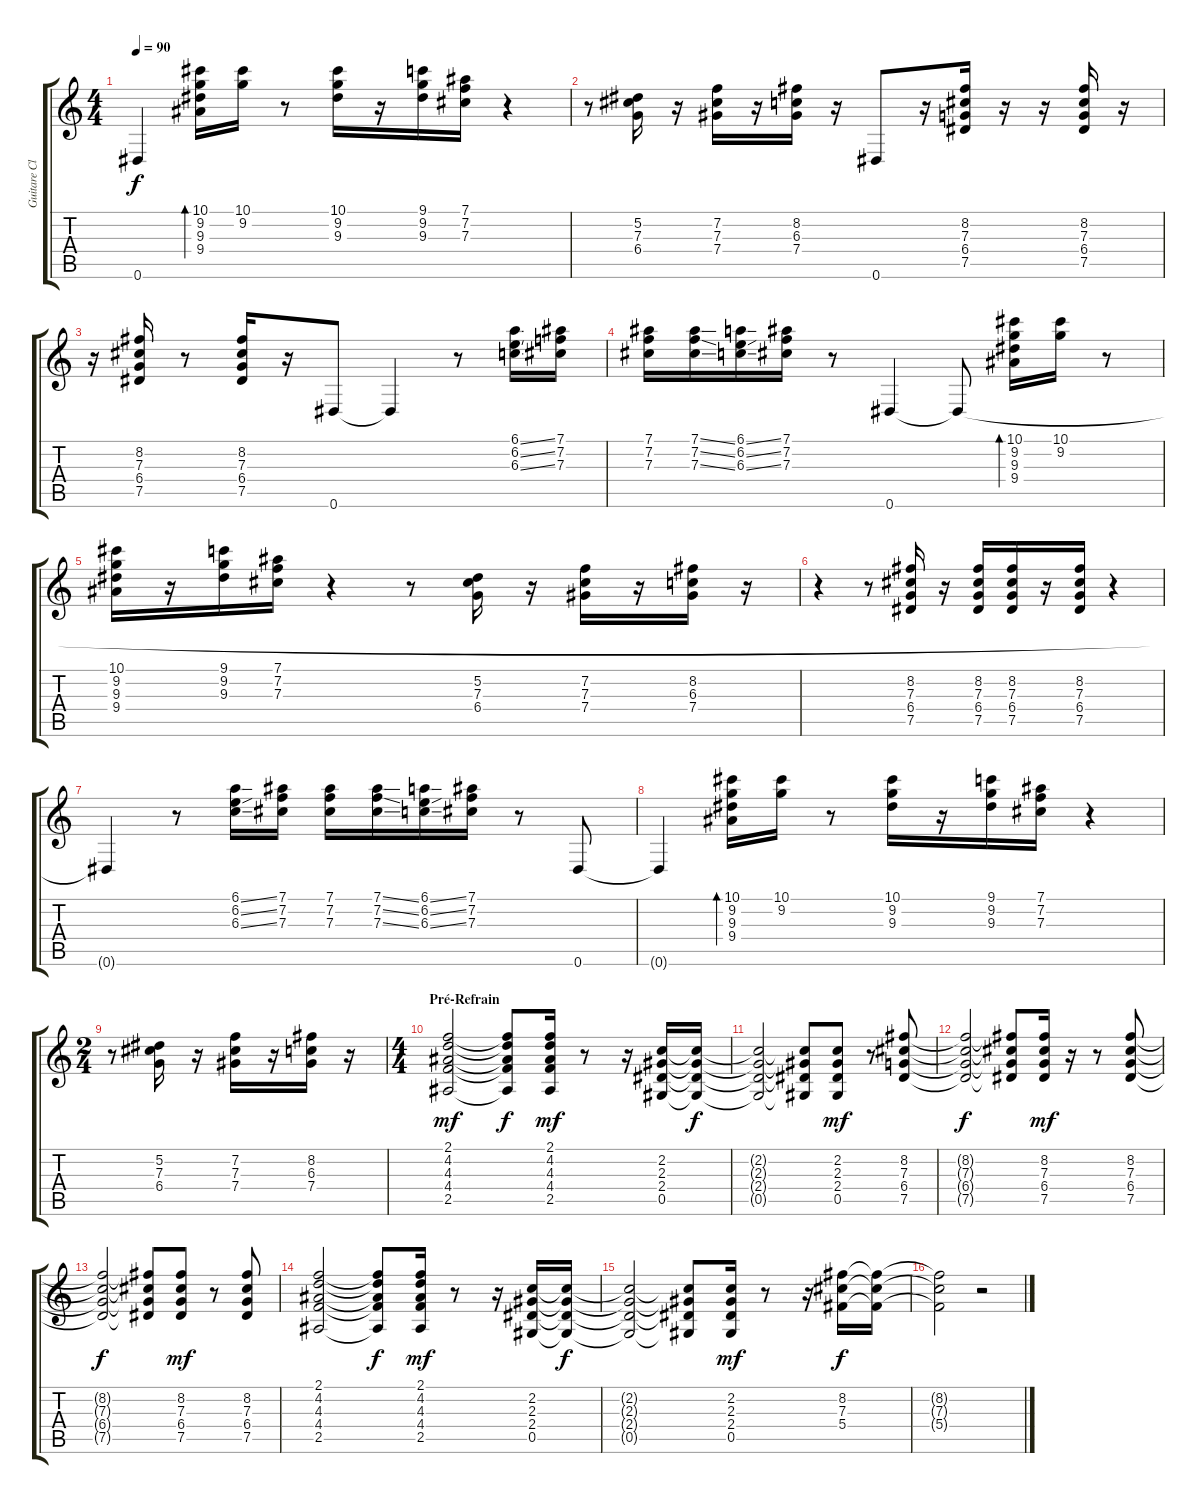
\track ("Guitare Clean/Accompagnement" "Guitare Cl") {instrument acousticguitarnylon}
\staff {score tabs}
\tuning (Eb4 Bb3 Gb3 Db3 Ab2 Eb2) {hide}
\ts (4 4)
\tempo 90
\clef g2
\ks c
0.6{t}.4{dy f} (10.1 9.2 9.3 9.4).16{bd 60} (10.1 9.2).16 r.8 (10.1 9.2 9.3).16 r.16 (9.1 9.2 9.3).16 (7.1 7.2 7.3).16 r.4 |
r.8 (5.2 7.3 6.4).16 r.16 (7.2 7.3 7.4).16 r.16 (8.2 6.3 7.4).16 r.16 0.6.8 r.16 (8.2 7.3 6.4 7.5).16 r.16 r.16 (8.2 7.3 6.4 7.5).16 r.16 |
r.16 (8.2 7.3 6.4 7.5).16 r.8 (8.2 7.3 6.4 7.5).16 r.16 0.6.8 0.6{t}.4 r.8 (6.1{ss} 6.2{ss} 6.3{ss}).16 (7.1 7.2 7.3).16 |
(7.1 7.2 7.3).16 (7.1{ss} 7.2{ss} 7.3{ss}).16 (6.1{ss} 6.2{ss} 6.3{ss}).16 (7.1 7.2 7.3).16 r.8 0.6.4 0.6{t}.8 (10.1 9.2 9.3 9.4).16{bd 120} (10.1 9.2).16 r.8 |
(10.1 9.2 9.3 9.4).16 r.16 (9.1 9.2 9.3).16 (7.1 7.2 7.3).16 r.4 r.8 (5.2 7.3 6.4).16 r.16 (7.2 7.3 7.4).16 r.16 (8.2 6.3 7.4).16 r.16 |
r.4 r.8 (8.2 7.3 6.4 7.5).16 r.16 (8.2 7.3 6.4 7.5).16 (8.2 7.3 6.4 7.5).16 r.16 (8.2 7.3 6.4 7.5).16 r.4 |
0.6{t}.4 r.8 (6.1{ss} 6.2{ss} 6.3{ss}).16 (7.1 7.2 7.3).16 (7.1 7.2 7.3).16 (7.1{ss} 7.2{ss} 7.3{ss}).16 (6.1{ss} 6.2{ss} 6.3{ss}).16 (7.1 7.2 7.3).16 r.8 0.6.8 |
0.6{t}.4 (10.1 9.2 9.3 9.4).16{bd 60} (10.1 9.2).16 r.8 (10.1 9.2 9.3).16 r.16 (9.1 9.2 9.3).16 (7.1 7.2 7.3).16 r.4 |
\ts (2 4)
r.8 (5.2 7.3 6.4).16 r.16 (7.2 7.3 7.4).16 r.16 (8.2 6.3 7.4).16 r.16 |
\ts (4 4)
\section ("" "Pré-Refrain")
(2.1 4.2 4.3 4.4 2.5).2{dy mf} (2.1{t} 4.2{t} 4.3{t} 4.4{t} 2.5{t}).8{dy f} (2.1 4.2 4.3 4.4 2.5).16{dy mf} r.8 r.16 (2.2 2.3 2.4 0.5).16 (2.2{t} 2.3{t} 2.4{t} 0.5{t}).16{dy f} |
(2.2{t} 2.3{t} 2.4{t} 0.5{t}).2 (2.2{t} 2.3{t} 2.4{t} 0.5{t}).8 (2.2 2.3 2.4 0.5).8{dy mf} r.8 (8.2 7.3 6.4 7.5).8 |
(8.2{t} 7.3{t} 6.4{t} 7.5{t}).2{dy f} (8.2{t} 7.3{t} 6.4{t} 7.5{t}).8 (8.2 7.3 6.4 7.5).16{dy mf} r.16 r.8 (8.2 7.3 6.4 7.5).8 |
(8.2{t} 7.3{t} 6.4{t} 7.5{t}).2{dy f} (8.2{t} 7.3{t} 6.4{t} 7.5{t}).8 (8.2 7.3 6.4 7.5).8{dy mf} r.8 (8.2 7.3 6.4 7.5).8 |
(2.1 4.2 4.3 4.4 2.5).2 (2.1{t} 4.2{t} 4.3{t} 4.4{t} 2.5{t}).8{dy f} (2.1 4.2 4.3 4.4 2.5).16{dy mf} r.8 r.16 (2.2 2.3 2.4 0.5).16 (2.2{t} 2.3{t} 2.4{t} 0.5{t}).16{dy f} |
(2.2{t} 2.3{t} 2.4{t} 0.5{t}).2 (2.2{t} 2.3{t} 2.4{t} 0.5{t}).8 (2.2 2.3 2.4 0.5).16{dy mf} r.8 r.16 (8.2 7.3 5.4).16{dy f} (8.2{t} 7.3{t} 5.4{t}).16 |
(8.2{t} 7.3{t} 5.4{t}).2 r.2
